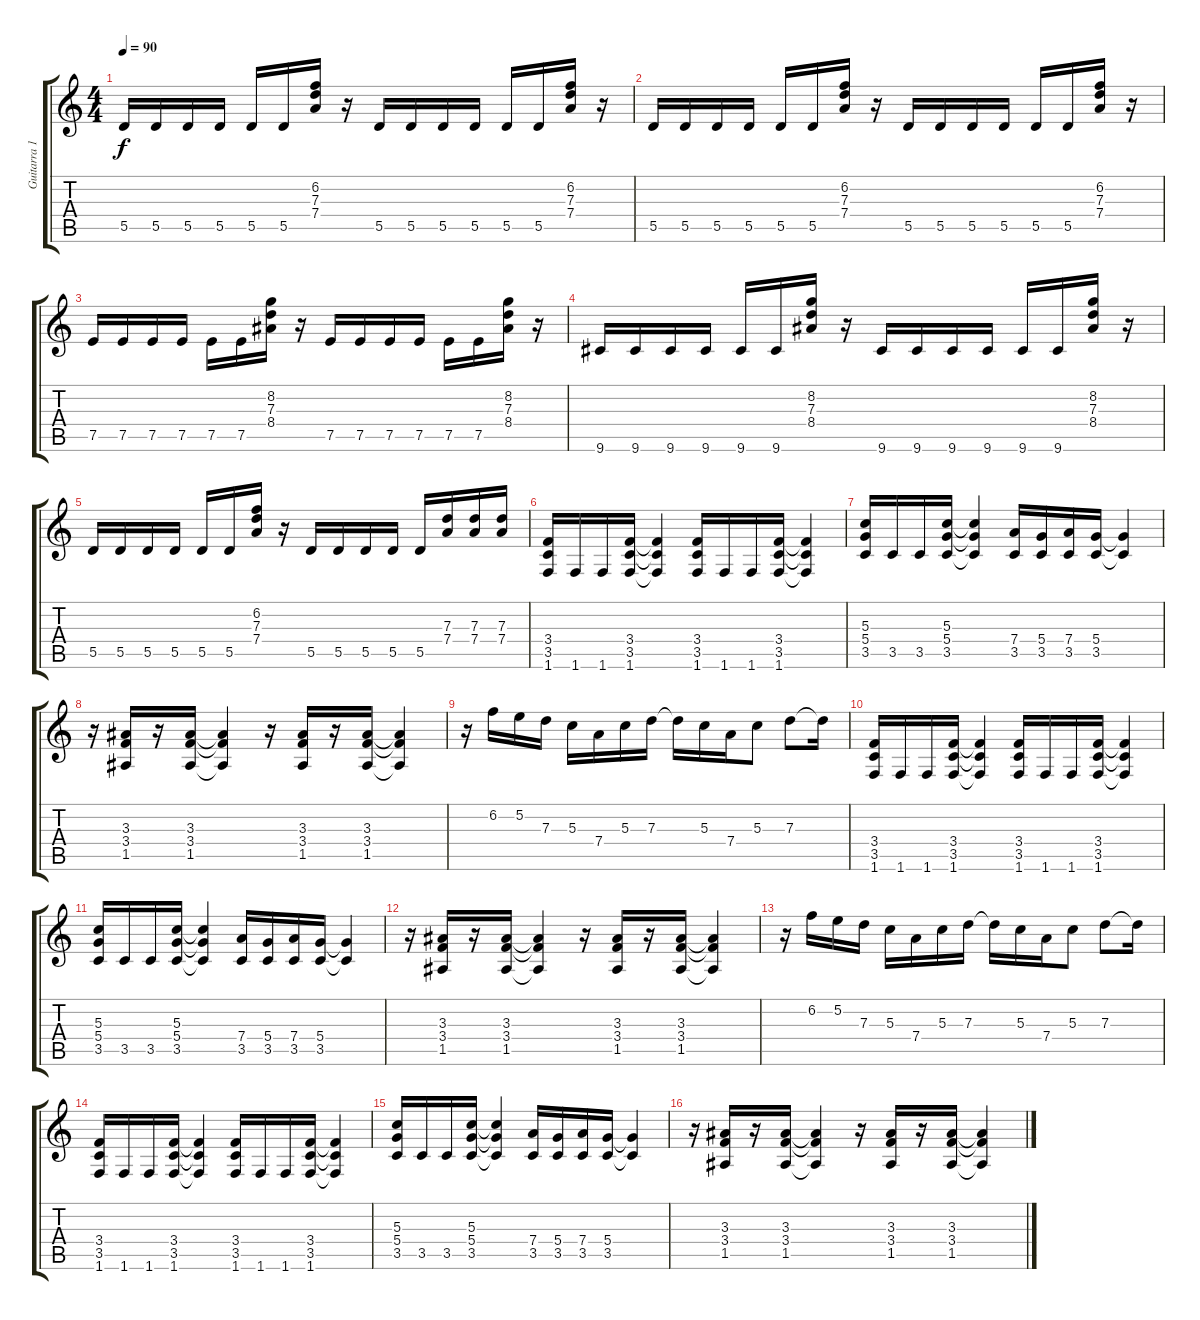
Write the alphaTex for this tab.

\track ("Guitarra 1" "Guitarra 1") {instrument overdrivenguitar}
\staff {score tabs}
\tuning (E4 B3 G3 D3 A2 E2) {hide}
\ts (4 4)
\tempo 90
\clef g2
\ks c
5.5.16{dy f} 5.5.16 5.5.16 5.5.16 5.5.16 5.5.16 (6.2 7.3 7.4).16 r.16 5.5.16 5.5.16 5.5.16 5.5.16 5.5.16 5.5.16 (6.2 7.3 7.4).16 r.16 |
5.5.16 5.5.16 5.5.16 5.5.16 5.5.16 5.5.16 (6.2 7.3 7.4).16 r.16 5.5.16 5.5.16 5.5.16 5.5.16 5.5.16 5.5.16 (6.2 7.3 7.4).16 r.16 |
7.5.16 7.5.16 7.5.16 7.5.16 7.5.16 7.5.16 (8.2 7.3 8.4).16 r.16 7.5.16 7.5.16 7.5.16 7.5.16 7.5.16 7.5.16 (8.2 7.3 8.4).16 r.16 |
9.6.16 9.6.16 9.6.16 9.6.16 9.6.16 9.6.16 (8.2 7.3 8.4).16 r.16 9.6.16 9.6.16 9.6.16 9.6.16 9.6.16 9.6.16 (8.2 7.3 8.4).16 r.16 |
5.5.16 5.5.16 5.5.16 5.5.16 5.5.16 5.5.16 (6.2 7.3 7.4).16 r.16 5.5.16 5.5.16 5.5.16 5.5.16 5.5.16 (7.3 7.4).16 (7.3 7.4).16 (7.3 7.4).16 |
(3.4 3.5 1.6).16 1.6.16 1.6.16 (3.4 3.5 1.6).16 (3.4{t} 3.5{t} 1.6{t}).4 (3.4 3.5 1.6).16 1.6.16 1.6.16 (3.4 3.5 1.6).16 (3.4{t} 3.5{t} 1.6{t}).4 |
(5.3 5.4 3.5).16 3.5.16 3.5.16 (5.3 5.4 3.5).16 (5.3{t} 5.4{t} 3.5{t}).4 (7.4 3.5).16 (5.4 3.5).16 (7.4 3.5).16 (5.4 3.5).16 (5.4{t} 3.5{t}).4 |
r.16 (3.3 3.4 1.5).16 r.16 (3.3 3.4 1.5).16 (3.3{t} 3.4{t} 1.5{t}).4 r.16 (3.3 3.4 1.5).16 r.16 (3.3 3.4 1.5).16 (3.3{t} 3.4{t} 1.5{t}).4 |
r.16 6.2.16 5.2.16 7.3.16 5.3.16 7.4.16 5.3.16 7.3.16 7.3{t}.16 5.3.16 7.4.16 5.3.8 7.3.8 7.3{t}.16 |
(3.4 3.5 1.6).16 1.6.16 1.6.16 (3.4 3.5 1.6).16 (3.4{t} 3.5{t} 1.6{t}).4 (3.4 3.5 1.6).16 1.6.16 1.6.16 (3.4 3.5 1.6).16 (3.4{t} 3.5{t} 1.6{t}).4 |
(5.3 5.4 3.5).16 3.5.16 3.5.16 (5.3 5.4 3.5).16 (5.3{t} 5.4{t} 3.5{t}).4 (7.4 3.5).16 (5.4 3.5).16 (7.4 3.5).16 (5.4 3.5).16 (5.4{t} 3.5{t}).4 |
r.16 (3.3 3.4 1.5).16 r.16 (3.3 3.4 1.5).16 (3.3{t} 3.4{t} 1.5{t}).4 r.16 (3.3 3.4 1.5).16 r.16 (3.3 3.4 1.5).16 (3.3{t} 3.4{t} 1.5{t}).4 |
r.16 6.2.16 5.2.16 7.3.16 5.3.16 7.4.16 5.3.16 7.3.16 7.3{t}.16 5.3.16 7.4.16 5.3.8 7.3.8 7.3{t}.16 |
(3.4 3.5 1.6).16 1.6.16 1.6.16 (3.4 3.5 1.6).16 (3.4{t} 3.5{t} 1.6{t}).4 (3.4 3.5 1.6).16 1.6.16 1.6.16 (3.4 3.5 1.6).16 (3.4{t} 3.5{t} 1.6{t}).4 |
(5.3 5.4 3.5).16 3.5.16 3.5.16 (5.3 5.4 3.5).16 (5.3{t} 5.4{t} 3.5{t}).4 (7.4 3.5).16 (5.4 3.5).16 (7.4 3.5).16 (5.4 3.5).16 (5.4{t} 3.5{t}).4 |
r.16 (3.3 3.4 1.5).16 r.16 (3.3 3.4 1.5).16 (3.3{t} 3.4{t} 1.5{t}).4 r.16 (3.3 3.4 1.5).16 r.16 (3.3 3.4 1.5).16 (3.3{t} 3.4{t} 1.5{t}).4
